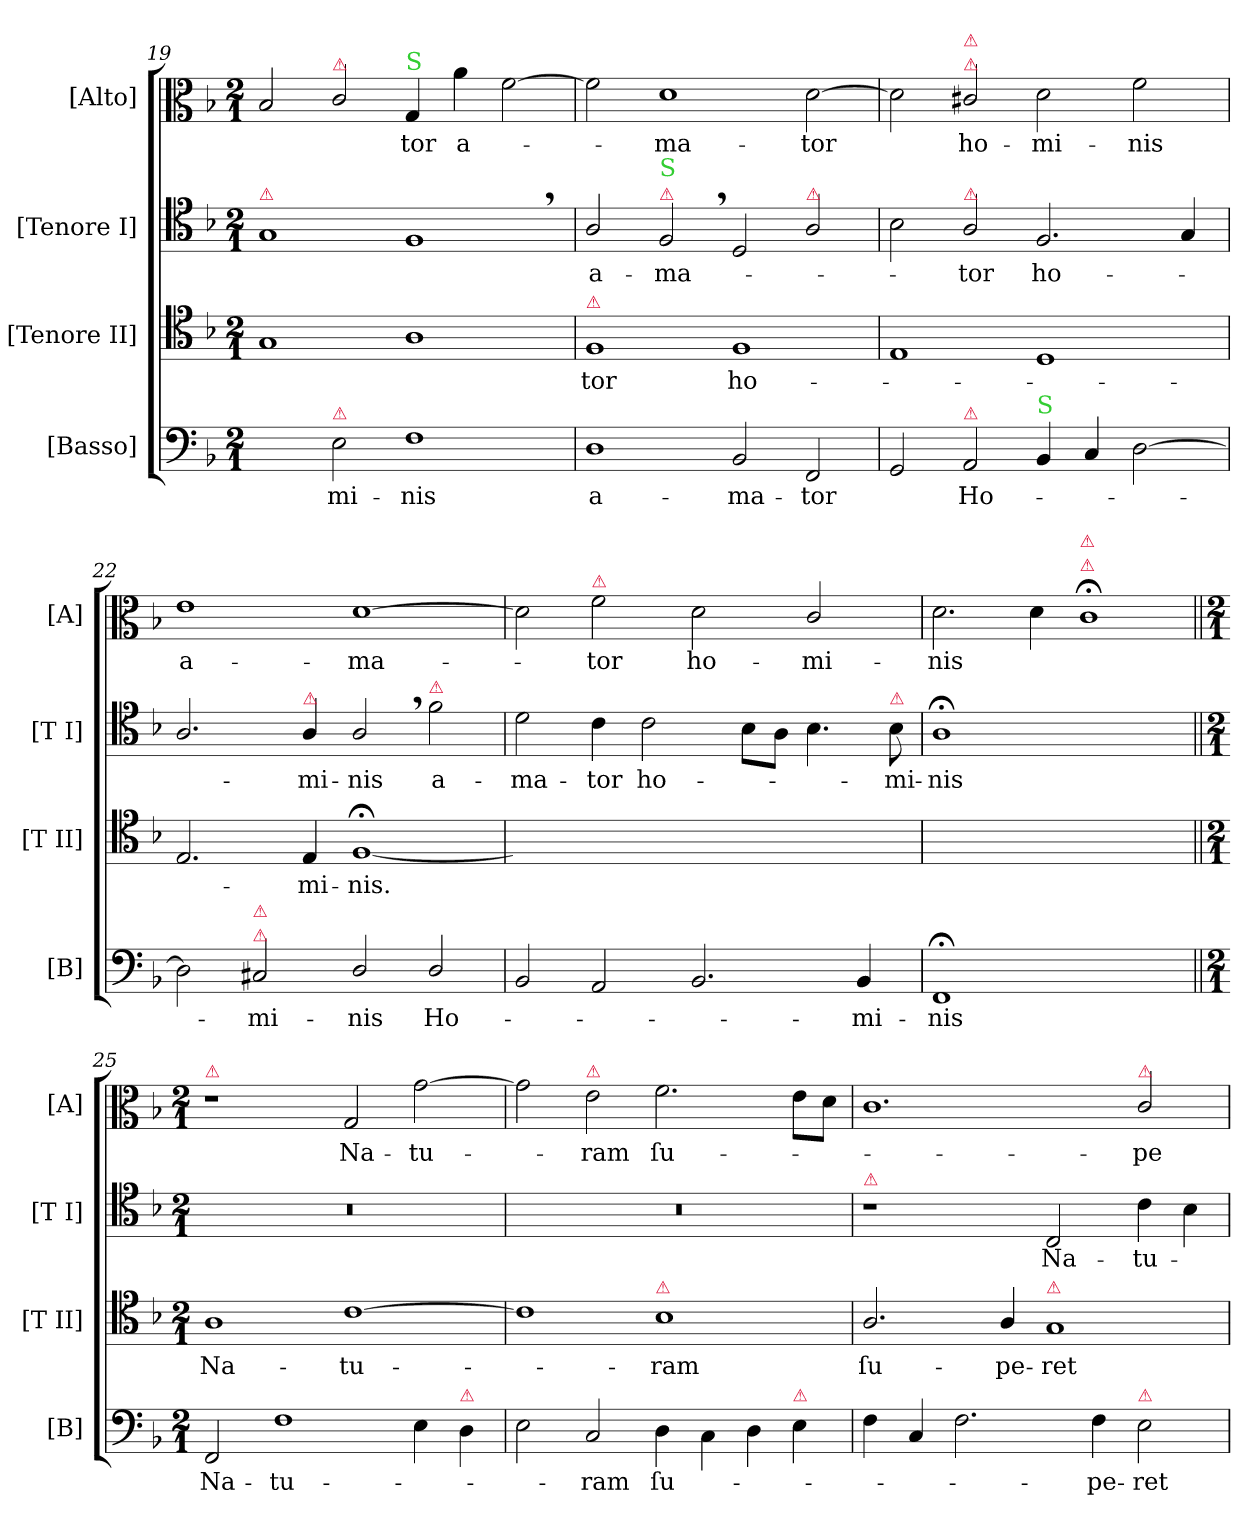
**kern	**text	**kern	**text	**kern	**text	**kern	**text
*part4	*part4	*part3	*part3	*part2	*part2	*part1	*part1
*staff4	*staff4	*staff3	*staff3	*staff2	*staff2	*staff1	*staff1
*I"[Basso]	*	*I"[Tenore II]	*	*I"[Tenore I]	*	*I"[Alto]	*
*I'[B]	*	*I'[T II]	*	*I'[T I]	*	*I'[A]	*
*clefF4	*	*clefC4	*	*clefC4	*	*clefC3	*
*k[b-]	*	*k[b-]	*	*k[b-]	*	*k[b-]	*
*M2/1	*	*M2/1	*	*M2/1	*	*M2/1	*
=19	=19	=19	=19	=19	=19	=19	=19
!	!	!	!	!LO:TX:a:color=crimson:t=⚠	!	!	!
2ryy	.	1G/	.	1G/	.	2B-/	.
!	!	!	!	!	!	!LO:TX:a:color=crimson:t=⚠	!
!LO:TX:a:color=crimson:t=⚠	!	!	!	!	!	!	!
2E\	-mi-	.	.	.	.	2c/	.
!	!	!	!	!	!	!LO:TX:a:color=limegreen:t=S	!
1F\	-nis	1A\	.	1F,/	.	4G/	-tor
.	.	.	.	.	.	4a\	a-
.	.	.	.	.	.	[2f\	.
=20	=20	=20	=20	=20	=20	=20	=20
!	!	!LO:TX:a:color=crimson:t=⚠	!	!	!	!	!
1D\	a-	1F/	-tor	2A/	a-	2f\]	.
!	!	!	!	!LO:TX:a:color=crimson:t=⚠	!	!	!
!	!	!	!	!LO:TX:a:color=limegreen:t=S	!	!	!
.	.	.	.	2F,/	-ma-	1d\	-ma-
2BB-/	-ma-	1F/	ho-	2D/	.	.	.
!	!	!	!	!LO:TX:a:color=crimson:t=⚠	!	!	!
2FF/	-tor	.	.	2A/	.	[2d\	-tor
=21	=21	=21	=21	=21	=21	=21	=21
2GG/	.	1E/	.	2B-\	.	2d\]	.
!	!	!	!	!	!	!LO:TX:a:color=crimson:t=⚠	!
!	!	!	!	!	!	!LO:TX:a:color=crimson:t=⚠	!
!	!	!	!	!LO:TX:a:color=crimson:t=⚠	!	!	!
!LO:TX:a:color=crimson:t=⚠	!	!	!	!	!	!	!
2AA/	Ho-	.	.	2A/	-tor	2c#X/	ho-
!LO:TX:a:color=limegreen:t=S	!	!	!	!	!	!	!
4BB-/	.	1D/	.	2.F/	ho-	2d\	-mi-
4C/	.	.	.	.	.	.	.
[2D\	.	.	.	.	.	2f\	-nis
.	.	.	.	4G/	.	.	.
=22	=22	=22	=22	=22	=22	=22	=22
!	!	!	!	!	!	!	!LO:LY:i
2D\]	.	2.E/	.	2.A/	.	1e\	a-
!LO:TX:a:color=crimson:t=⚠	!	!	!	!	!	!	!
!LO:TX:a:color=crimson:t=⚠	!	!	!	!	!	!	!
2C#X/	-mi-	.	.	.	.	.	.
!	!	!	!	!LO:TX:a:color=crimson:t=⚠	!	!	!
.	.	4E/	-mi-	4A/	-mi-	.	.
!	!	!	!	!	!	!	!LO:LY:i
2D/	-nis	[1F;</	-nis.	2A,/	-nis	[1d\	-ma-
!	!	!	!	!LO:TX:a:color=crimson:t=⚠	!	!	!
!	!LO:LY:i	!	!	!	!LO:LY:i	!	!
2D/	Ho-	.	.	2f\	a-	.	.
=23	=23	=23	=23	=23	=23	=23	=23
!	!	!	!	!	!LO:LY:i	!	!
2BB-/	.	0F/yy_	.	2d\	-ma-	2d\]	.
!	!	!	!	!	!	!LO:TX:a:color=crimson:t=⚠	!
!	!	!	!	!	!LO:LY:i	!	!LO:LY:i
2AA/	.	.	.	4c\	-tor	2f\	-tor
!	!	!	!	!	!LO:LY:i	!	!
.	.	.	.	2c\	ho-	.	.
!	!	!	!	!	!	!	!LO:LY:i
2.BB-/	.	.	.	.	.	2d\	ho-
.	.	.	.	8B-\L	.	.	.
.	.	.	.	8A\J	.	.	.
!	!	!	!	!	!	!	!LO:LY:i
.	.	.	.	4.B-\	.	2c/	-mi-
!	!LO:LY:i	!	!	!	!	!	!
4BB-/	-mi-	.	.	.	.	.	.
!	!	!	!	!LO:TX:a:color=crimson:t=⚠	!	!	!
!	!	!	!	!	!LO:LY:i	!	!
.	.	.	.	8B-\	-mi-	.	.
=24	=24	=24	=24	=24	=24	=24	=24
!LO:N:vis=1	!LO:LY:i	!	!	!LO:N:vis=1	!LO:LY:i	!	!LO:LY:i
0FF;</	-nis	0F/yy]	.	0A;<\	-nis	2.d\	-nis
.	.	.	.	.	.	4d\	.
!	!	!	!	!	!	!LO:TX:a:color=crimson:t=⚠	!
!	!	!	!	!	!	!LO:TX:a:color=crimson:t=⚠	!
.	.	.	.	.	.	1c;<\	.
=25||	=25||	=25||	=25||	=25||	=25||	=25||	=25||
*M2/1	*	*M2/1	*	*M2/1	*	*M2/1	*
!	!	!	!	!	!	!LO:TX:a:color=crimson:t=⚠	!
2FF/	Na-	1A\	Na-	0r	.	1r	.
1F\	-tu-	.	.	.	.	.	.
.	.	[1c\	-tu-	.	.	2G/	Na-
4E\	.	.	.	.	.	[2g\	-tu-
!LO:TX:a:color=crimson:t=⚠	!	!	!	!	!	!	!
4D\	.	.	.	.	.	.	.
=26	=26	=26	=26	=26	=26	=26	=26
2E\	.	1c\]	.	0r	.	2g\]	.
!	!	!	!	!	!	!LO:TX:a:color=crimson:t=⚠	!
2C/	-ram	.	.	.	.	2e\	-ram
!	!	!LO:TX:a:color=crimson:t=⚠	!	!	!	!	!
4D\	ſu-	1B-\	-ram	.	.	2.f\	ſu-
4C\	.	.	.	.	.	.	.
4D\	.	.	.	.	.	.	.
!LO:TX:a:color=crimson:t=⚠	!	!	!	!	!	!	!
4E\	.	.	.	.	.	8e\L	.
.	.	.	.	.	.	8d\J	.
=27	=27	=27	=27	=27	=27	=27	=27
!	!	!	!	!LO:TX:a:color=crimson:t=⚠	!	!	!
4F\	.	2.A/	ſu-	1r	.	1.c\	.
4C/	.	.	.	.	.	.	.
2.F\	.	.	.	.	.	.	.
.	.	4A/	-pe-	.	.	.	.
!	!	!LO:TX:a:color=crimson:t=⚠	!	!	!	!	!
.	.	1G/	-ret	2C/	Na-	.	.
4F\	-pe-	.	.	.	.	.	.
!	!	!	!	!	!	!LO:TX:a:color=crimson:t=⚠	!
!LO:TX:a:color=crimson:t=⚠	!	!	!	!	!	!	!
2E\	-ret	.	.	4c\	-tu-	2c/	-pe-
.	.	.	.	4B-\	.	.	.
=	=	=	=	=	=	=	=
*-	*-	*-	*-	*-	*-	*-	*-
